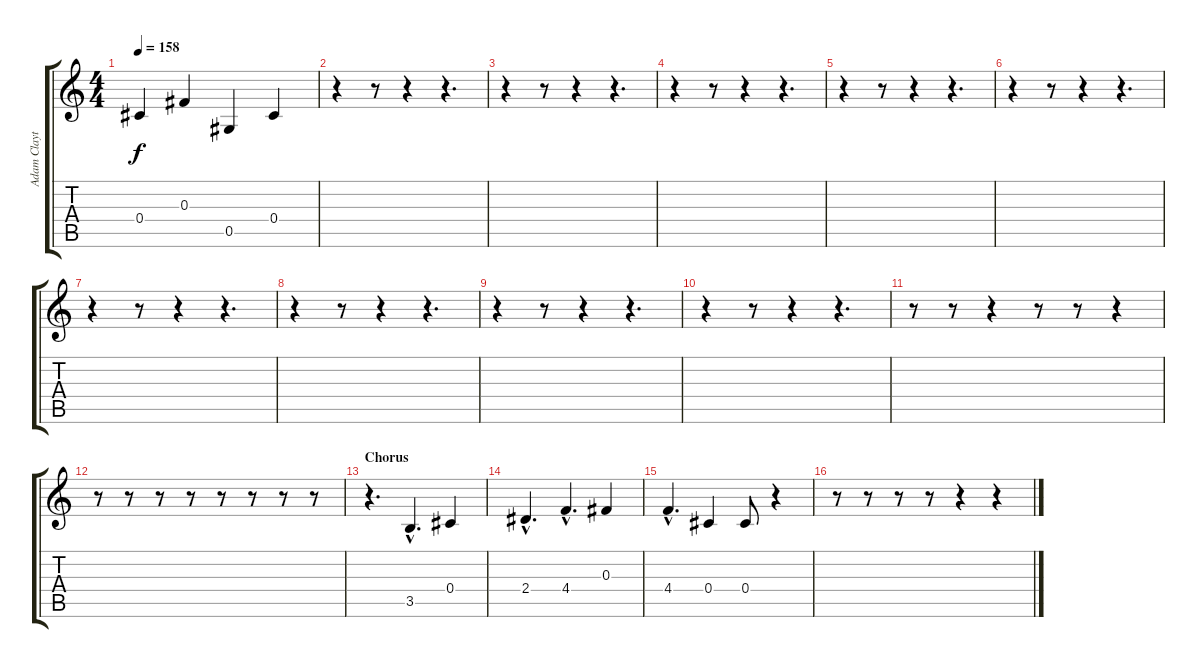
\track ("Adam Clayton" "Adam Clayt") {instrument electricbassfinger}
\staff {score tabs}
\tuning (Eb4 Bb3 Gb3 Db3 Ab2 Eb2) {hide}
\ts (4 4)
\tempo 158
\clef g2
\ks c
0.4.4{dy f} 0.3.4 0.5.4 0.4.4 |
r.4 r.8 r.4 r.4{d} |
r.4 r.8 r.4 r.4{d} |
r.4 r.8 r.4 r.4{d} |
r.4 r.8 r.4 r.4{d} |
r.4 r.8 r.4 r.4{d} |
r.4 r.8 r.4 r.4{d} |
r.4 r.8 r.4 r.4{d} |
r.4 r.8 r.4 r.4{d} |
r.4 r.8 r.4 r.4{d} |
r.8 r.8 r.4 r.8 r.8 r.4 |
r.8 r.8 r.8 r.8 r.8 r.8 r.8 r.8 |
\section ("" "Chorus")
r.4{d} 3.5{hac}.4{d} 0.4.4 |
2.4{hac}.4{d} 4.4{hac}.4{d} 0.3.4 |
4.4{hac}.4{d} 0.4.4 0.4.8 r.4 |
r.8 r.8 r.8 r.8 r.4 r.4
